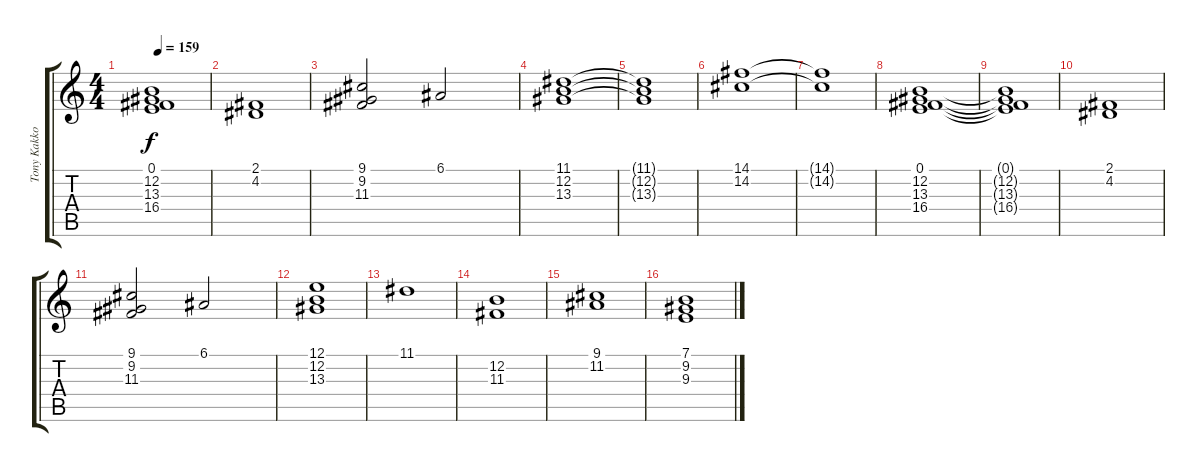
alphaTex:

\track ("Tony Kakko" "Tony Kakko") {instrument synthstrings1}
\staff {score tabs}
\tuning (E4 B3 G3 D3 A2 E2) {hide}
\ts (4 4)
\tempo 159
\clef g2
\ks c
(0.1{t} 12.2{t} 13.3{t} 16.4{t}).1{dy f} |
(2.1 4.2).1 |
(9.1 9.2 11.3).2 6.1.2 |
(11.1 12.2 13.3).1 |
(11.1{t} 12.2{t} 13.3{t}).1 |
(14.1 14.2).1 |
(14.1{t} 14.2{t}).1 |
(0.1 12.2 13.3 16.4).1 |
(0.1{t} 12.2{t} 13.3{t} 16.4{t}).1 |
(2.1 4.2).1 |
(9.1 9.2 11.3).2 6.1.2 |
(12.1 12.2 13.3).1 |
11.1.1 |
(12.2 11.3).1 |
(9.1 11.2).1 |
(7.1 9.2 9.3).1
